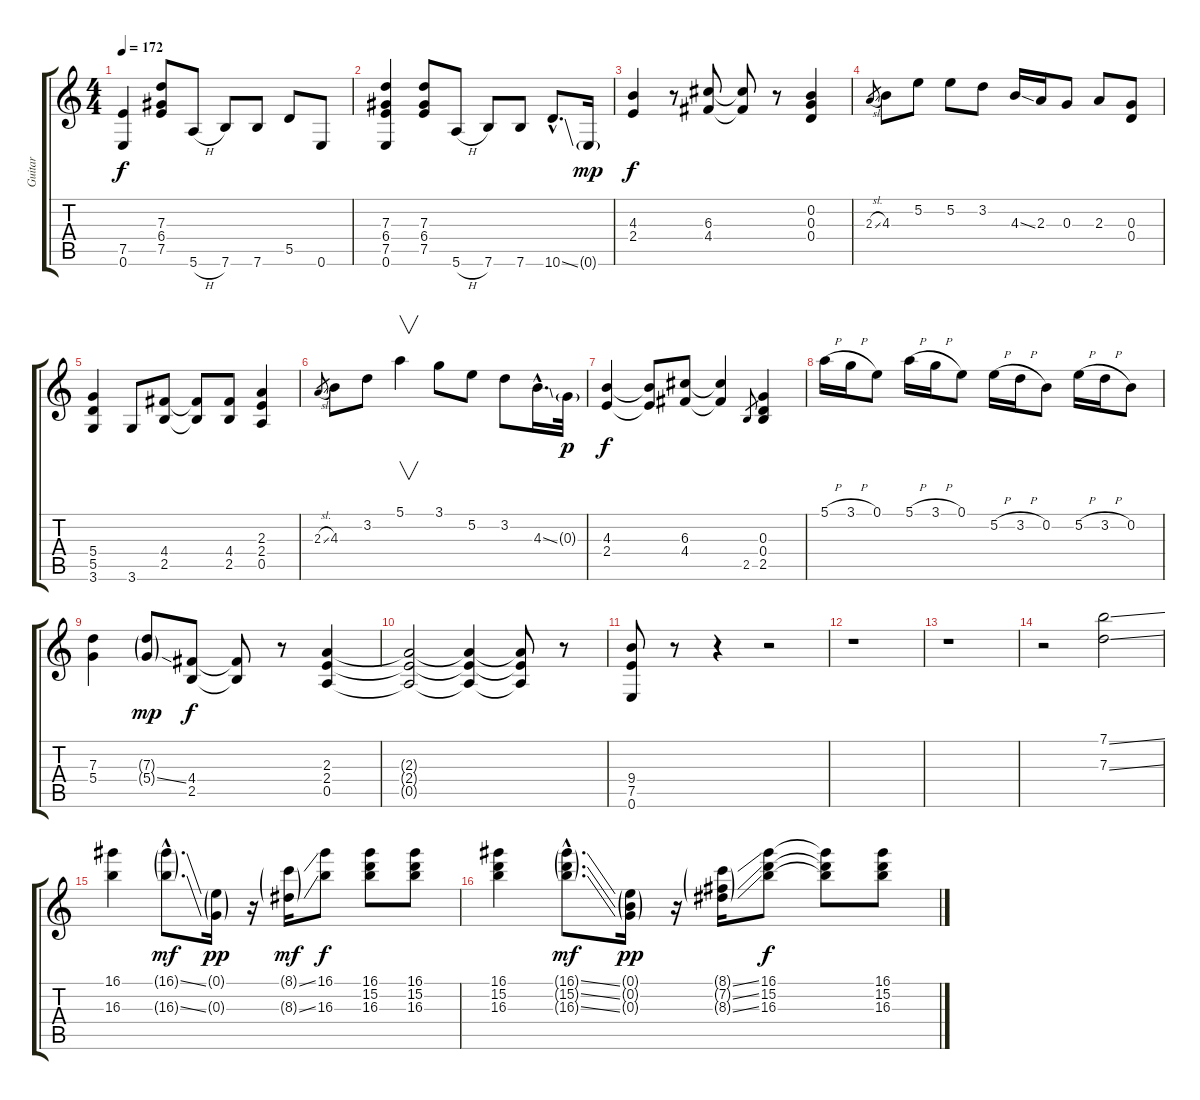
\track ("Guitar" "Guitar") {instrument overdrivenguitar}
\staff {score tabs}
\tuning (E4 B3 G3 D3 A2 E2) {hide}
\ts (4 4)
\tempo 172
\clef g2
\ks c
(7.5 0.6).4{dy f} (7.3 6.4 7.5).8 5.6{h}.8 7.6.8 7.6.8 5.5.8 0.6.8 |
(7.3 6.4 7.5 0.6).4 (7.3 6.4 7.5).8 5.6{h}.8 7.6.8 7.6.8 10.6{ss hac}.8{d} 0.6{g}.16{dy mp} |
(4.3 2.4).4{dy f} r.8 (6.3 4.4).8 (6.3{t} 4.4{t}).8 r.8 (0.2 0.3 0.4).4 |
2.3{sl}.8{gr} 4.3.8 5.2.8 5.2.8 3.2.8 4.3{ss}.16 2.3.16 0.3.8 2.3.8 (0.3 0.4).8 |
(5.4 5.5 3.6).4 3.6.8 (4.4 2.5).8 (4.4{t} 2.5{t}).8 (4.4 2.5).8 (2.3 2.4 0.5).4 |
2.3{sl}.8{gr} 4.3.8 3.2.8 5.1.4{v} 3.1.8 5.2.8 3.2.8 4.3{ss hac}.16{d} 0.3{g}.32{dy p} |
(4.3 2.4).4{dy f} (4.3{t} 2.4{t}).8 (6.3 4.4).8 (6.3{t} 4.4{t}).4 2.5.8{gr} (0.3 0.4 2.5).4 |
5.1{h}.16 3.1{h}.16 0.1.8 5.1{h}.16 3.1{h}.16 0.1.8 5.2{h}.16 3.2{h}.16 0.2.8 5.2{h}.16 3.2{h}.16 0.2.8 |
(7.3 5.4).4 (7.3{g} 5.4{ss g}).8{dy mp} (4.4 2.5).8{dy f} (4.4{t} 2.5{t}).8 r.8 (2.3 2.4 0.5).4 |
(2.3{t} 2.4{t} 0.5{t}).2 (2.3{t} 2.4{t} 0.5{t}).4 (2.3{t} 2.4{t} 0.5{t}).8 r.8 |
(9.4 7.5 0.6).8 r.8 r.4 r.2 |
r.1 |
r.1 |
r.2 (7.1{ss} 7.3{ss}).2 |
(16.1 16.3).4 (16.1{ss g hac} 16.3{ss g hac}).8{d dy mf} (0.1{g} 0.3{g}).16{dy pp} r.16 (8.1{ss g} 8.3{ss g}).16{dy mf} (16.1 16.3).8{dy f} (16.1 15.2 16.3).8 (16.1 15.2 16.3).8 |
(16.1 15.2 16.3).4 (16.1{ss g hac} 15.2{ss g hac} 16.3{ss g hac}).8{d dy mf} (0.1{g} 0.2{g} 0.3{g}).16{dy pp} r.16 (8.1{ss g} 7.2{ss g} 8.3{ss g}).16 (16.1 15.2 16.3).8{dy f} (16.1{t} 15.2{t} 16.3{t}).8 (16.1 15.2 16.3).8
